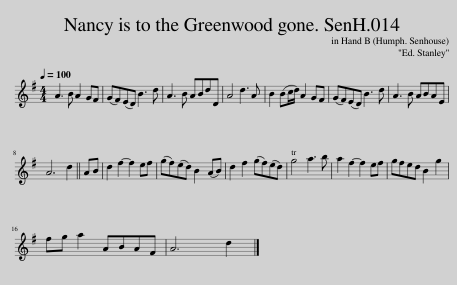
X:1
L:1/8
Q:1/4=100
M:4/4
I:linebreak $
K:G
V:1 treble
V:1
 A3 B A2 GF | (GF)(ED) B3 d | A3 B ABdD | A4 d3 A | B2 (Bc/d/) A2 GF | %5
 (GF)(ED) B3 d | A3 B ABAE |$ A6 d2 || AB | d2 f2- f2 ef | %10
 (gf)(ed) B2 (AB) | d2 f2 (gf)(ed) | g4 a3 b | a2 f2- f2 ef | gfed B2 g2 |$ %15
 fg a2 ABAF | A6 d2 |] %17
